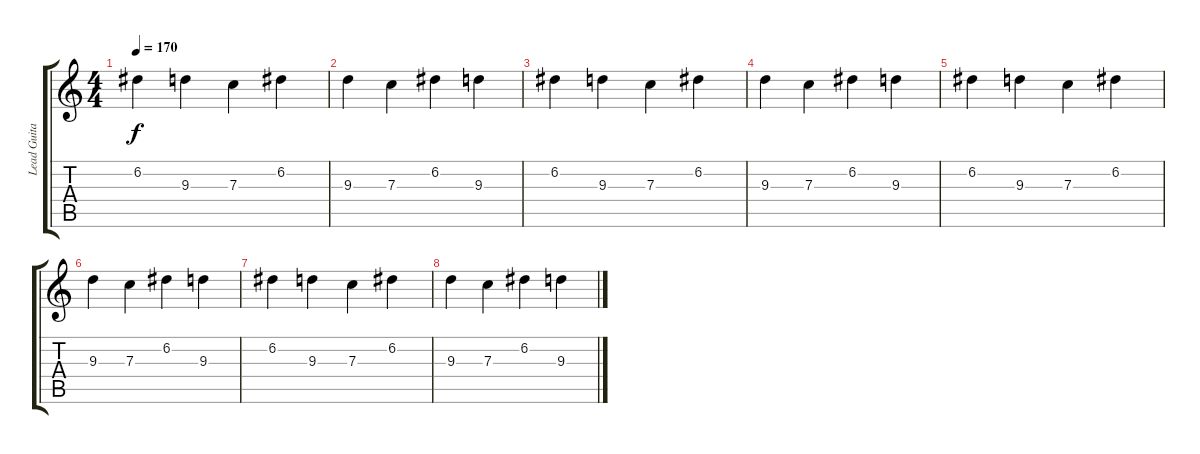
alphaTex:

\track ("Lead Guitar (Right)" "Lead Guita") {instrument distortionguitar}
\staff {score tabs}
\tuning (D4 A3 F3 C3 G2 C2) {hide}
\ts (4 4)
\tempo 170
\clef g2
\ks c
6.2.4{dy f} 9.3.4 7.3.4 6.2.4 |
9.3.4 7.3.4 6.2.4 9.3.4 |
6.2.4 9.3.4 7.3.4 6.2.4 |
9.3.4 7.3.4 6.2.4 9.3.4 |
6.2.4 9.3.4 7.3.4 6.2.4 |
9.3.4 7.3.4 6.2.4 9.3.4 |
6.2.4 9.3.4 7.3.4 6.2.4 |
9.3.4 7.3.4 6.2.4 9.3.4
